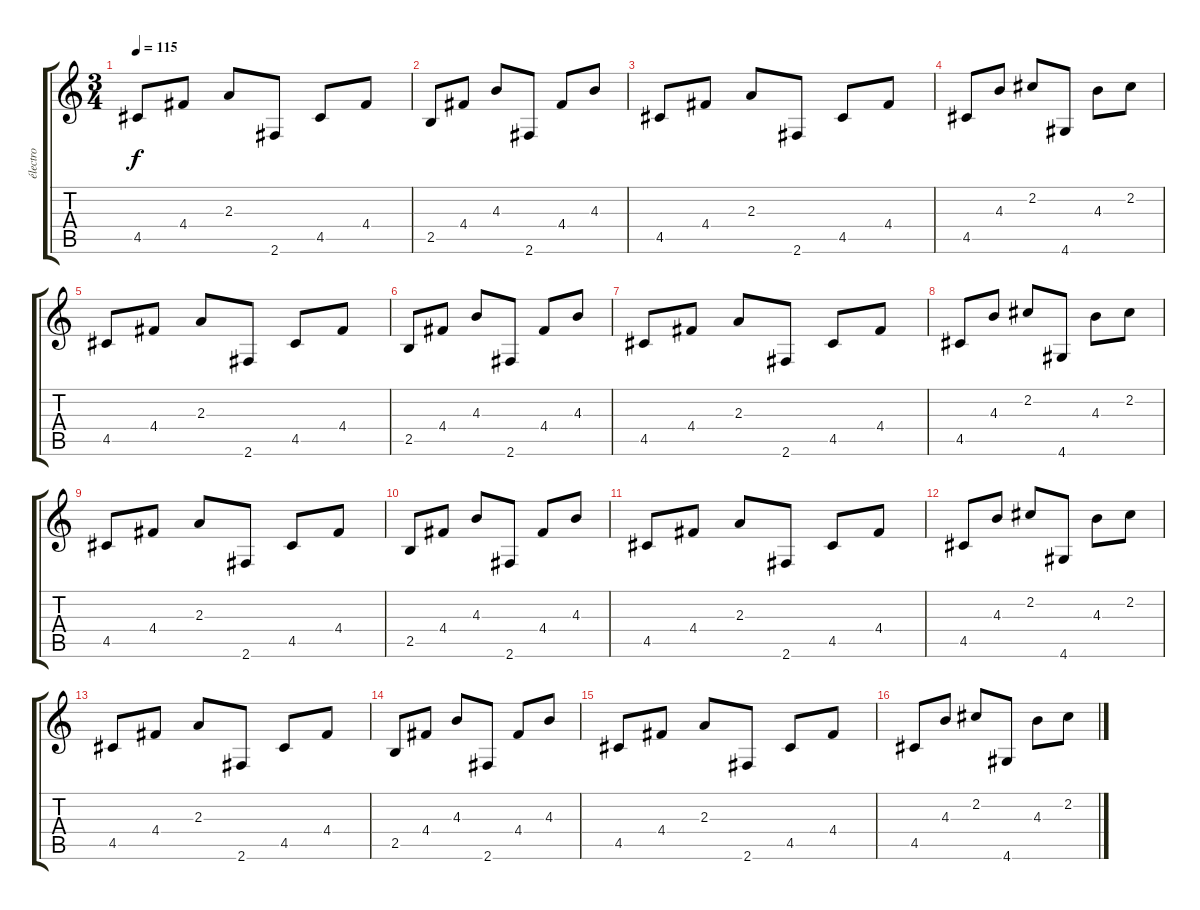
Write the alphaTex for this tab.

\track ("électro" "électro") {instrument acousticguitarsteel}
\staff {score tabs}
\tuning (E4 B3 G3 D3 A2 E2) {hide}
\ts (3 4)
\tempo 115
\clef g2
\ks c
4.5.8{dy f} 4.4.8 2.3.8 2.6.8 4.5.8 4.4.8 |
2.5.8 4.4.8 4.3.8 2.6.8 4.4.8 4.3.8 |
4.5.8 4.4.8 2.3.8 2.6.8 4.5.8 4.4.8 |
4.5.8 4.3.8 2.2.8 4.6.8 4.3.8 2.2.8 |
4.5.8 4.4.8 2.3.8 2.6.8 4.5.8 4.4.8 |
2.5.8 4.4.8 4.3.8 2.6.8 4.4.8 4.3.8 |
4.5.8 4.4.8 2.3.8 2.6.8 4.5.8 4.4.8 |
4.5.8 4.3.8 2.2.8 4.6.8 4.3.8 2.2.8 |
4.5.8 4.4.8 2.3.8 2.6.8 4.5.8 4.4.8 |
2.5.8 4.4.8 4.3.8 2.6.8 4.4.8 4.3.8 |
4.5.8 4.4.8 2.3.8 2.6.8 4.5.8 4.4.8 |
4.5.8 4.3.8 2.2.8 4.6.8 4.3.8 2.2.8 |
4.5.8 4.4.8 2.3.8 2.6.8 4.5.8 4.4.8 |
2.5.8 4.4.8 4.3.8 2.6.8 4.4.8 4.3.8 |
4.5.8 4.4.8 2.3.8 2.6.8 4.5.8 4.4.8 |
4.5.8 4.3.8 2.2.8 4.6.8 4.3.8 2.2.8
